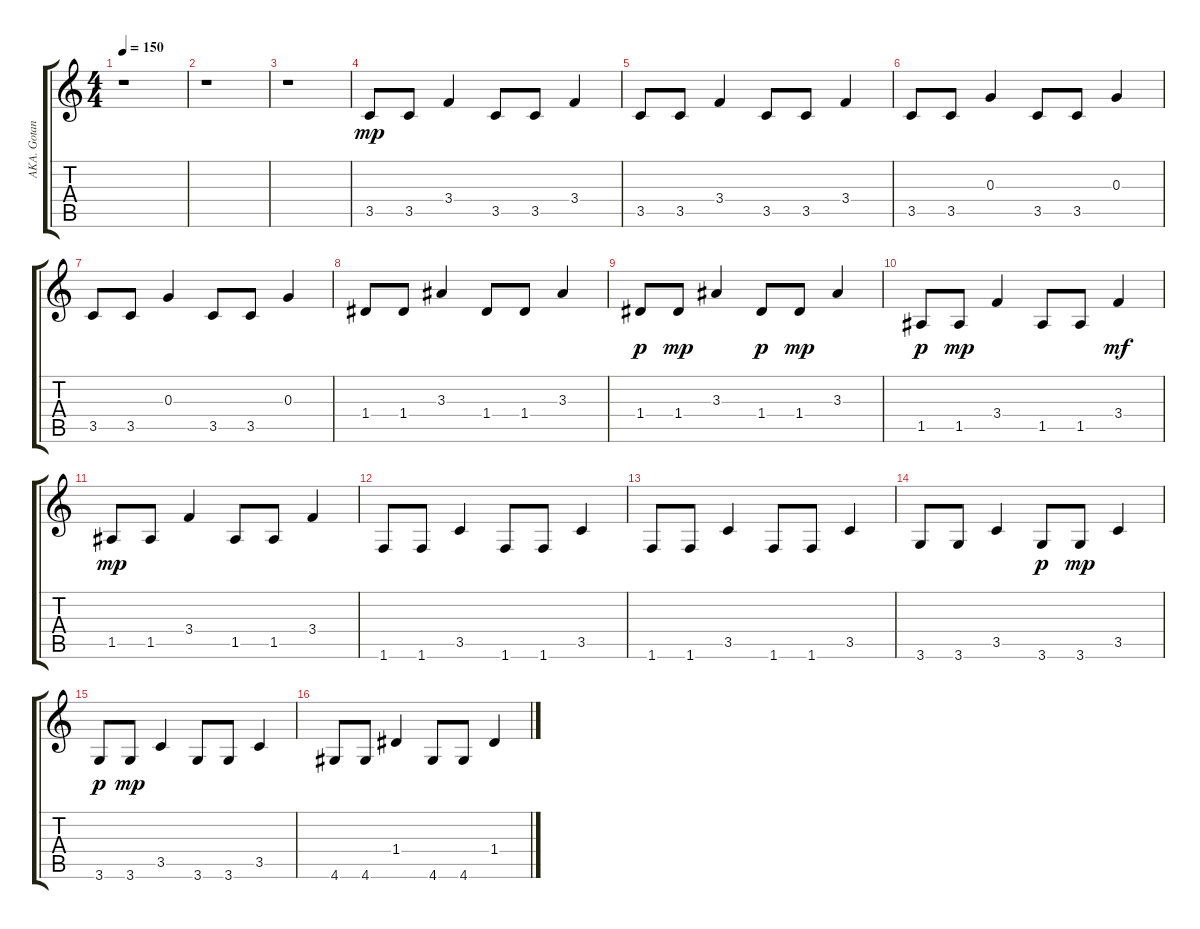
\track ("AKA. Gotan" "AKA. Gotan") {instrument acousticguitarsteel}
\staff {score tabs}
\tuning (E4 B3 G3 D3 A2 E2) {hide}
\ts (4 4)
\tempo 150
\clef g2
\ks c
r.1{dy f} |
r.1 |
r.1 |
3.5.8{dy mp} 3.5.8 3.4.4 3.5.8 3.5.8 3.4.4 |
3.5.8 3.5.8 3.4.4 3.5.8 3.5.8 3.4.4 |
3.5.8 3.5.8 0.3.4 3.5.8 3.5.8 0.3.4 |
3.5.8 3.5.8 0.3.4 3.5.8 3.5.8 0.3.4 |
1.4.8 1.4.8 3.3.4 1.4.8 1.4.8 3.3.4 |
1.4.8{dy p} 1.4.8{dy mp} 3.3.4 1.4.8{dy p} 1.4.8{dy mp} 3.3.4 |
1.5.8{dy p} 1.5.8{dy mp} 3.4.4 1.5.8 1.5.8 3.4.4{dy mf} |
1.5.8{dy mp} 1.5.8 3.4.4 1.5.8 1.5.8 3.4.4 |
1.6.8 1.6.8 3.5.4 1.6.8 1.6.8 3.5.4 |
1.6.8 1.6.8 3.5.4 1.6.8 1.6.8 3.5.4 |
3.6.8 3.6.8 3.5.4 3.6.8{dy p} 3.6.8{dy mp} 3.5.4 |
3.6.8{dy p} 3.6.8{dy mp} 3.5.4 3.6.8 3.6.8 3.5.4 |
4.6.8 4.6.8 1.4.4 4.6.8 4.6.8 1.4.4
